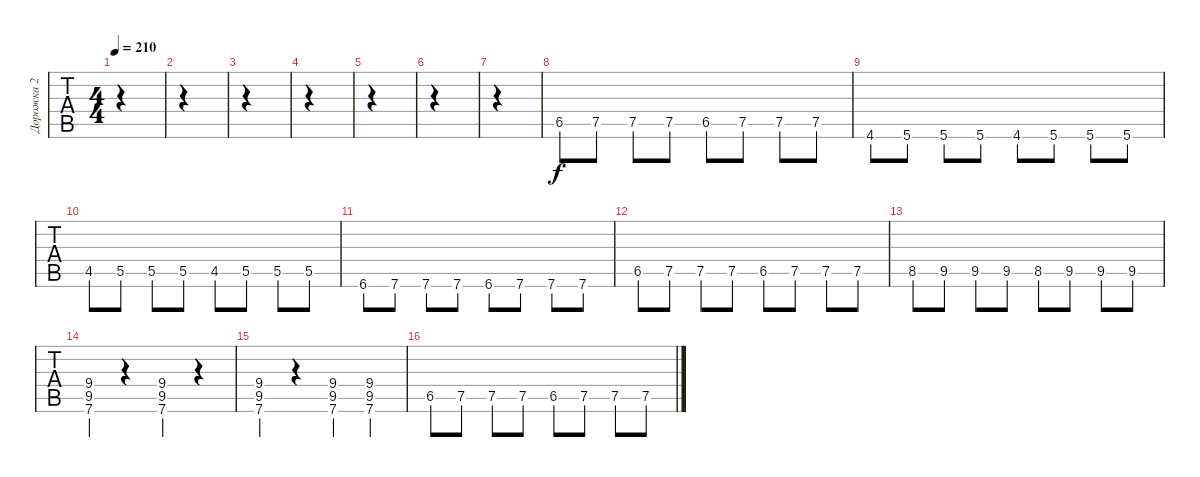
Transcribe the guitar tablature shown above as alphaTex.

\track ("Дорожка 2" "Дорожка 2") {instrument distortionguitar}
\staff {tabs}
\tuning (E4 B3 G3 D3 A2 E2) {hide}
\ts (4 4)
\tempo 210
\clef g2
\ks c
|
|
|
|
|
|
|
6.5.8 7.5.8 7.5.8 7.5.8 6.5.8 7.5.8 7.5.8 7.5.8 |
4.6.8 5.6.8 5.6.8 5.6.8 4.6.8 5.6.8 5.6.8 5.6.8 |
4.5.8 5.5.8 5.5.8 5.5.8 4.5.8 5.5.8 5.5.8 5.5.8 |
6.6.8 7.6.8 7.6.8 7.6.8 6.6.8 7.6.8 7.6.8 7.6.8 |
6.5.8 7.5.8 7.5.8 7.5.8 6.5.8 7.5.8 7.5.8 7.5.8 |
8.5.8 9.5.8 9.5.8 9.5.8 8.5.8 9.5.8 9.5.8 9.5.8 |
(9.4 9.5 7.6).4 r.4 (9.4 9.5 7.6).4 r.4 |
(9.4 9.5 7.6).4 r.4 (9.4 9.5 7.6).4 (9.4 9.5 7.6).4 |
6.5.8 7.5.8 7.5.8 7.5.8 6.5.8 7.5.8 7.5.8 7.5.8
